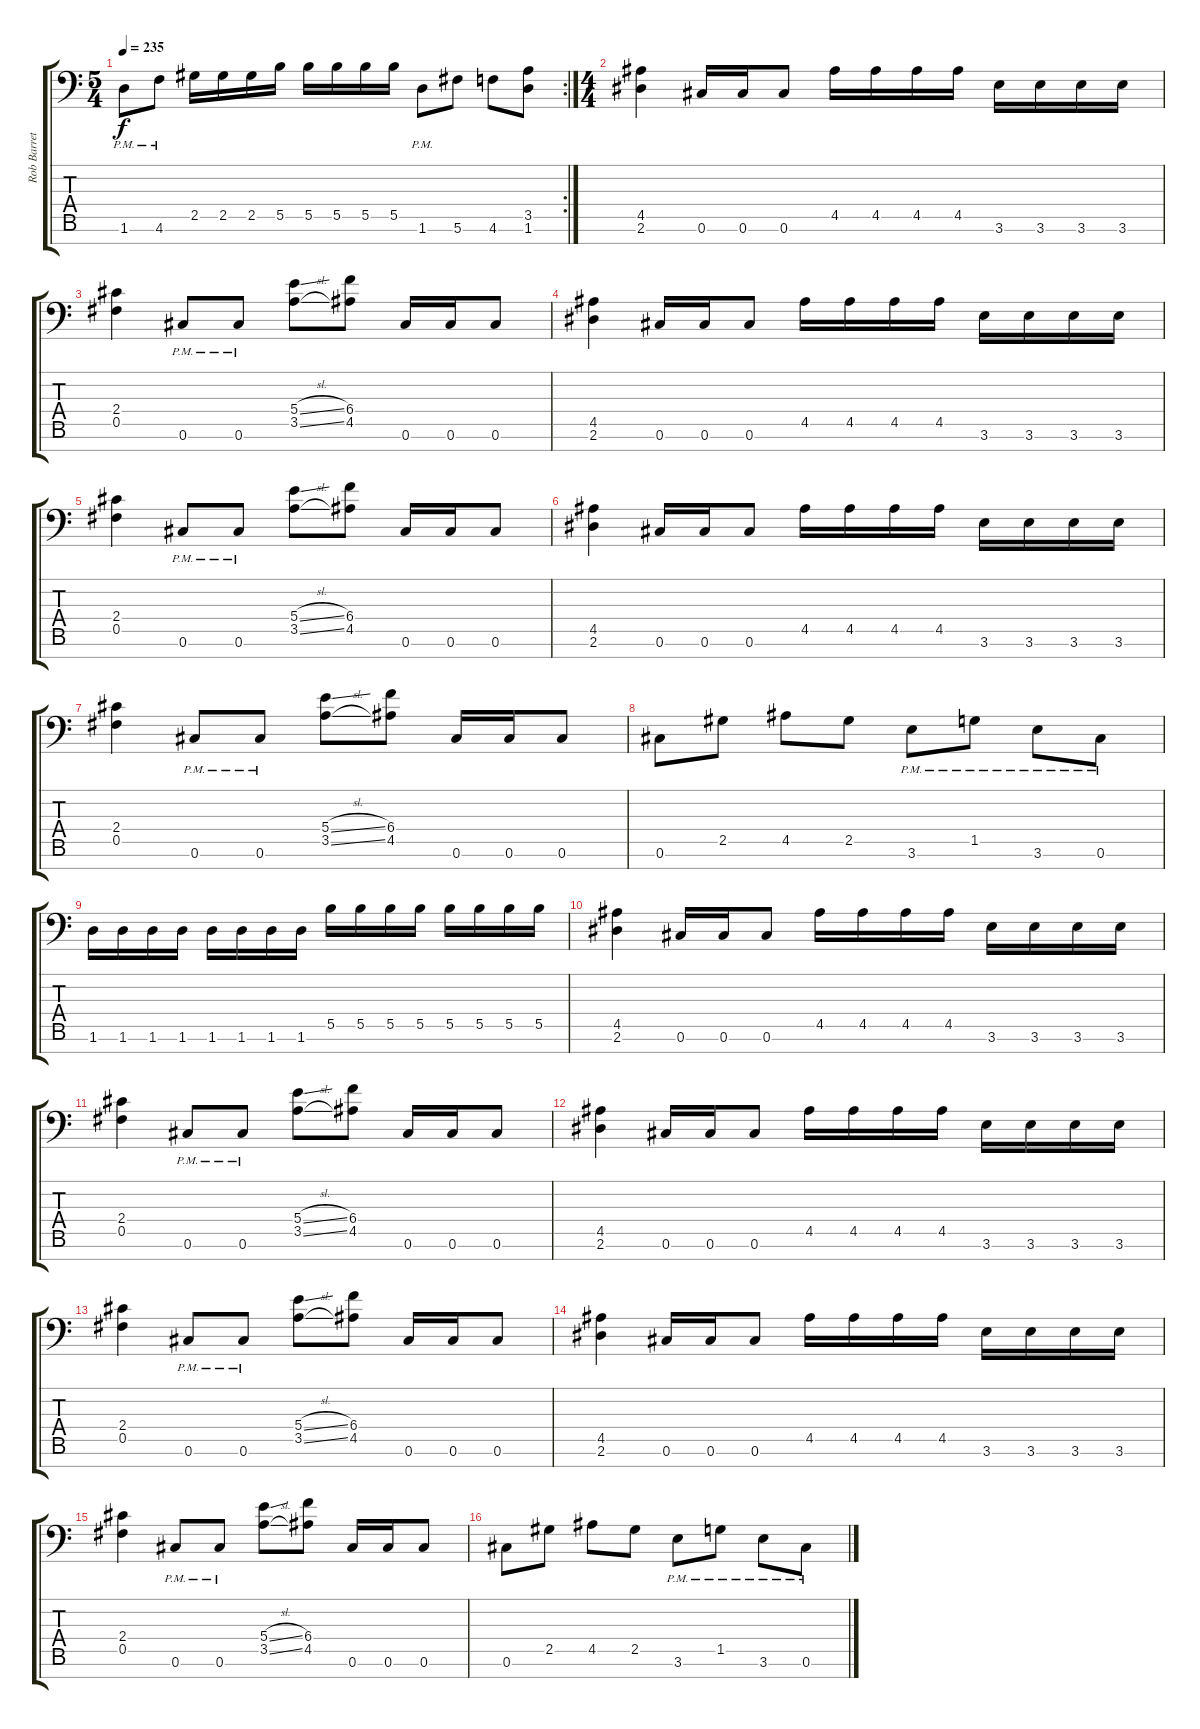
\track ("Rob Barrett" "Rob Barret") {instrument distortionguitar}
\staff {score tabs}
\tuning (Db4 Ab3 E3 B2 Gb2 Db2 Ab1) {hide}
\rc 2
\ts (5 4)
\tempo 235
\clef f4
\ks c
1.6{pm}.8{dy f} 4.6{pm}.8 2.5.16 2.5.16 2.5.16 5.5.16 5.5.16 5.5.16 5.5.16 5.5.16 1.6{pm}.8 5.6.8 4.6.8 (3.5 1.6).8 |
\ts (4 4)
(4.5 2.6).4{balance 8} 0.6.16 0.6.16 0.6.8 4.5.16 4.5.16 4.5.16 4.5.16 3.6.16 3.6.16 3.6.16 3.6.16 |
(2.4 0.5).4 0.6{pm}.8 0.6{pm}.8 (5.4{sl} 3.5{sl}).8 (6.4 4.5).8 0.6.16 0.6.16 0.6.8 |
(4.5 2.6).4 0.6.16 0.6.16 0.6.8 4.5.16 4.5.16 4.5.16 4.5.16 3.6.16 3.6.16 3.6.16 3.6.16 |
(2.4 0.5).4 0.6{pm}.8 0.6{pm}.8 (5.4{sl} 3.5{sl}).8 (6.4 4.5).8 0.6.16 0.6.16 0.6.8 |
(4.5 2.6).4 0.6.16 0.6.16 0.6.8 4.5.16 4.5.16 4.5.16 4.5.16 3.6.16 3.6.16 3.6.16 3.6.16 |
(2.4 0.5).4 0.6{pm}.8 0.6{pm}.8 (5.4{sl} 3.5{sl}).8 (6.4 4.5).8 0.6.16 0.6.16 0.6.8 |
0.6.8 2.5.8 4.5.8 2.5.8 3.6{pm}.8 1.5{pm}.8 3.6{pm}.8 0.6{pm}.8 |
1.6.16 1.6.16 1.6.16 1.6.16 1.6.16 1.6.16 1.6.16 1.6.16 5.5.16 5.5.16 5.5.16 5.5.16 5.5.16 5.5.16 5.5.16 5.5.16 |
(4.5 2.6).4 0.6.16 0.6.16 0.6.8 4.5.16 4.5.16 4.5.16 4.5.16 3.6.16 3.6.16 3.6.16 3.6.16 |
(2.4 0.5).4 0.6{pm}.8 0.6{pm}.8 (5.4{sl} 3.5{sl}).8 (6.4 4.5).8 0.6.16 0.6.16 0.6.8 |
(4.5 2.6).4 0.6.16 0.6.16 0.6.8 4.5.16 4.5.16 4.5.16 4.5.16 3.6.16 3.6.16 3.6.16 3.6.16 |
(2.4 0.5).4 0.6{pm}.8 0.6{pm}.8 (5.4{sl} 3.5{sl}).8 (6.4 4.5).8 0.6.16 0.6.16 0.6.8 |
(4.5 2.6).4 0.6.16 0.6.16 0.6.8 4.5.16 4.5.16 4.5.16 4.5.16 3.6.16 3.6.16 3.6.16 3.6.16 |
(2.4 0.5).4 0.6{pm}.8 0.6{pm}.8 (5.4{sl} 3.5{sl}).8 (6.4 4.5).8 0.6.16 0.6.16 0.6.8 |
0.6.8 2.5.8 4.5.8 2.5.8 3.6{pm}.8 1.5{pm}.8 3.6{pm}.8 0.6{pm}.8
